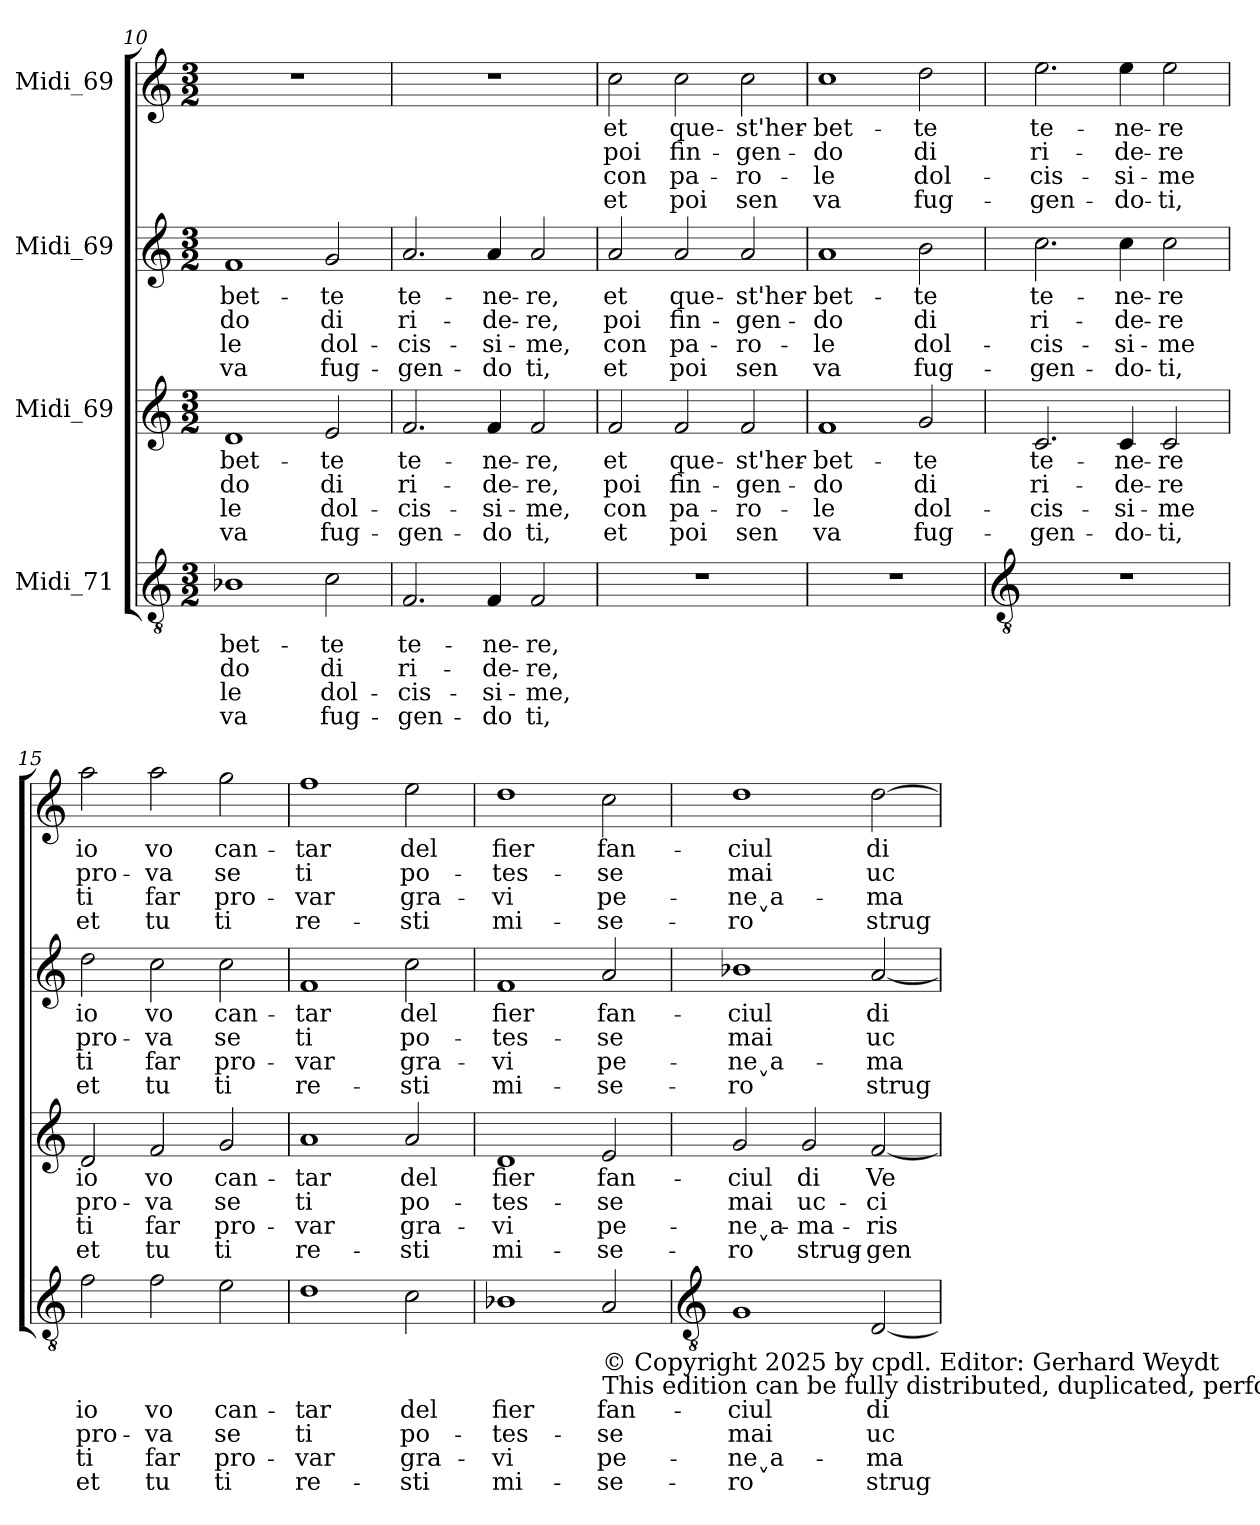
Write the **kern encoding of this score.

**kern	**text	**text	**text	**text	**kern	**text	**text	**text	**text	**kern	**text	**text	**text	**text	**kern	**text	**text	**text	**text
*part4	*part4	*part4	*part4	*part4	*part3	*part3	*part3	*part3	*part3	*part2	*part2	*part2	*part2	*part2	*part1	*part1	*part1	*part1	*part1
*staff4	*staff4	*staff4	*staff4	*staff4	*staff3	*staff3	*staff3	*staff3	*staff3	*staff2	*staff2	*staff2	*staff2	*staff2	*staff1	*staff1	*staff1	*staff1	*staff1
*I"Midi_71	*	*	*	*	*I"Midi_69	*	*	*	*	*I"Midi_69	*	*	*	*	*I"Midi_69	*	*	*	*
*clefGv2	*	*	*	*	*clefG2	*	*	*	*	*clefG2	*	*	*	*	*clefG2	*	*	*	*
*k[]	*	*	*	*	*k[]	*	*	*	*	*k[]	*	*	*	*	*k[]	*	*	*	*
*C:	*	*	*	*	*C:	*	*	*	*	*C:	*	*	*	*	*C:	*	*	*	*
*M3/2	*	*	*	*	*M3/2	*	*	*	*	*M3/2	*	*	*	*	*M3/2	*	*	*	*
=10	=10	=10	=10	=10	=10	=10	=10	=10	=10	=10	=10	=10	=10	=10	=10	=10	=10	=10	=10
!	!LO:LY:b	!LO:LY:b	!LO:LY:b	!LO:LY:b	!	!LO:LY:b	!LO:LY:b	!LO:LY:b	!LO:LY:b	!	!LO:LY:b	!LO:LY:b	!LO:LY:b	!LO:LY:b	!LO:N:vis=1	!	!	!	!
1B-X	bet-	-do	le	va	1d	bet-	-do	le	va	1f	bet-	-do	le	va	1.r	.	.	.	.
!	!LO:LY:b	!LO:LY:b	!LO:LY:b	!LO:LY:b	!	!LO:LY:b	!LO:LY:b	!LO:LY:b	!LO:LY:b	!	!LO:LY:b	!LO:LY:b	!LO:LY:b	!LO:LY:b	!	!	!	!	!
2c	te	di	dol-	-fug-	2e	te	di	dol-	-fug-	2g	te	di	dol-	-fug-	.	.	.	.	.
=11	=11	=11	=11	=11	=11	=11	=11	=11	=11	=11	=11	=11	=11	=11	=11	=11	=11	=11	=11
!	!LO:LY:b	!LO:LY:b	!LO:LY:b	!LO:LY:b	!	!LO:LY:b	!LO:LY:b	!LO:LY:b	!LO:LY:b	!	!LO:LY:b	!LO:LY:b	!LO:LY:b	!LO:LY:b	!LO:N:vis=1	!	!	!	!
2.F	-te-	-ri-	-cis-	-gen-	2.f	-te-	-ri-	-cis-	-gen-	2.a	-te-	-ri-	-cis-	-gen-	1.r	.	.	.	.
!	!LO:LY:b	!LO:LY:b	!LO:LY:b	!LO:LY:b	!	!LO:LY:b	!LO:LY:b	!LO:LY:b	!LO:LY:b	!	!LO:LY:b	!LO:LY:b	!LO:LY:b	!LO:LY:b	!	!	!	!	!
4F	-ne-	-de-	-si-	-do	4f	-ne-	-de-	-si-	-do	4a	-ne-	-de-	-si-	-do	.	.	.	.	.
!	!LO:LY:b	!LO:LY:b	!LO:LY:b	!LO:LY:b	!	!LO:LY:b	!LO:LY:b	!LO:LY:b	!LO:LY:b	!	!LO:LY:b	!LO:LY:b	!LO:LY:b	!LO:LY:b	!	!	!	!	!
2F	re,	re,	me,	ti,	2f	re,	re,	me,	ti,	2a	re,	re,	me,	ti,	.	.	.	.	.
=12	=12	=12	=12	=12	=12	=12	=12	=12	=12	=12	=12	=12	=12	=12	=12	=12	=12	=12	=12
!LO:N:vis=1	!	!	!	!	!	!LO:LY:b	!LO:LY:b	!LO:LY:b	!LO:LY:b	!	!LO:LY:b	!LO:LY:b	!LO:LY:b	!LO:LY:b	!	!LO:LY:b	!LO:LY:b	!LO:LY:b	!LO:LY:b
1.r	.	.	.	.	2f	et	poi	con	et	2a	et	poi	con	et	2cc	et	poi	con	et
!	!	!	!	!	!	!LO:LY:b	!LO:LY:b	!LO:LY:b	!LO:LY:b	!	!LO:LY:b	!LO:LY:b	!LO:LY:b	!LO:LY:b	!	!LO:LY:b	!LO:LY:b	!LO:LY:b	!LO:LY:b
.	.	.	.	.	2f	que-	-fin-	-pa-	-poi	2a	que-	-fin-	-pa-	-poi	2cc	que-	-fin-	-pa-	-poi
!	!	!	!	!	!	!LO:LY:b	!LO:LY:b	!LO:LY:b	!LO:LY:b	!	!LO:LY:b	!LO:LY:b	!LO:LY:b	!LO:LY:b	!	!LO:LY:b	!LO:LY:b	!LO:LY:b	!LO:LY:b
.	.	.	.	.	2f	st'her-	-gen-	-ro-	-sen	2a	st'her-	-gen-	-ro-	-sen	2cc	st'her-	-gen-	-ro-	-sen
=13	=13	=13	=13	=13	=13	=13	=13	=13	=13	=13	=13	=13	=13	=13	=13	=13	=13	=13	=13
!LO:N:vis=1	!	!	!	!	!	!LO:LY:b	!LO:LY:b	!LO:LY:b	!LO:LY:b	!	!LO:LY:b	!LO:LY:b	!LO:LY:b	!LO:LY:b	!	!LO:LY:b	!LO:LY:b	!LO:LY:b	!LO:LY:b
1.r	.	.	.	.	1f	bet-	-do	le	va	1a	bet-	-do	le	va	1cc	bet-	-do	le	va
!	!	!	!	!	!	!LO:LY:b	!LO:LY:b	!LO:LY:b	!LO:LY:b	!	!LO:LY:b	!LO:LY:b	!LO:LY:b	!LO:LY:b	!	!LO:LY:b	!LO:LY:b	!LO:LY:b	!LO:LY:b
.	.	.	.	.	2g	te	di	dol-	-fug-	2b	te	di	dol-	-fug-	2dd	te	di	dol-	-fug-
!!LO:LB:g=z
=14	=14	=14	=14	=14	=14	=14	=14	=14	=14	=14	=14	=14	=14	=14	=14	=14	=14	=14	=14
*clefGv2	*	*	*	*	*	*	*	*	*	*	*	*	*	*	*	*	*	*	*
!LO:N:vis=1	!	!	!	!	!	!LO:LY:b	!LO:LY:b	!LO:LY:b	!LO:LY:b	!	!LO:LY:b	!LO:LY:b	!LO:LY:b	!LO:LY:b	!	!LO:LY:b	!LO:LY:b	!LO:LY:b	!LO:LY:b
1.r	.	.	.	.	2.c	-te-	-ri-	-cis-	-gen-	2.cc	-te-	-ri-	-cis-	-gen-	2.ee	-te-	-ri-	-cis-	-gen-
!	!	!	!	!	!	!LO:LY:b	!LO:LY:b	!LO:LY:b	!LO:LY:b	!	!LO:LY:b	!LO:LY:b	!LO:LY:b	!LO:LY:b	!	!LO:LY:b	!LO:LY:b	!LO:LY:b	!LO:LY:b
.	.	.	.	.	4c	-ne-	-de-	-si-	-do-	4cc	-ne-	-de-	-si-	-do-	4ee	-ne-	-de-	-si-	-do-
!	!	!	!	!	!	!LO:LY:b	!LO:LY:b	!LO:LY:b	!LO:LY:b	!	!LO:LY:b	!LO:LY:b	!LO:LY:b	!LO:LY:b	!	!LO:LY:b	!LO:LY:b	!LO:LY:b	!LO:LY:b
.	.	.	.	.	2c	-re	re	me	ti,	2cc	-re	re	me	ti,	2ee	-re	re	me	ti,
=15	=15	=15	=15	=15	=15	=15	=15	=15	=15	=15	=15	=15	=15	=15	=15	=15	=15	=15	=15
!	!LO:LY:b	!LO:LY:b	!LO:LY:b	!LO:LY:b	!	!LO:LY:b	!LO:LY:b	!LO:LY:b	!LO:LY:b	!	!LO:LY:b	!LO:LY:b	!LO:LY:b	!LO:LY:b	!	!LO:LY:b	!LO:LY:b	!LO:LY:b	!LO:LY:b
2f	io	pro-	-ti	et	2d	io	pro-	-ti	et	2dd	io	pro-	-ti	et	2aa	io	pro-	-ti	et
!	!LO:LY:b	!LO:LY:b	!LO:LY:b	!LO:LY:b	!	!LO:LY:b	!LO:LY:b	!LO:LY:b	!LO:LY:b	!	!LO:LY:b	!LO:LY:b	!LO:LY:b	!LO:LY:b	!	!LO:LY:b	!LO:LY:b	!LO:LY:b	!LO:LY:b
2f	vo	va	far	tu	2f	vo	va	far	tu	2cc	vo	va	far	tu	2aa	vo	va	far	tu
!	!LO:LY:b	!LO:LY:b	!LO:LY:b	!LO:LY:b	!	!LO:LY:b	!LO:LY:b	!LO:LY:b	!LO:LY:b	!	!LO:LY:b	!LO:LY:b	!LO:LY:b	!LO:LY:b	!	!LO:LY:b	!LO:LY:b	!LO:LY:b	!LO:LY:b
2e	can-	-se	pro-	-ti	2g	can-	-se	pro-	-ti	2cc	can-	-se	pro-	-ti	2gg	can-	-se	pro-	-ti
=16	=16	=16	=16	=16	=16	=16	=16	=16	=16	=16	=16	=16	=16	=16	=16	=16	=16	=16	=16
!	!LO:LY:b	!LO:LY:b	!LO:LY:b	!LO:LY:b	!	!LO:LY:b	!LO:LY:b	!LO:LY:b	!LO:LY:b	!	!LO:LY:b	!LO:LY:b	!LO:LY:b	!LO:LY:b	!	!LO:LY:b	!LO:LY:b	!LO:LY:b	!LO:LY:b
1d	tar	ti	var	re-	1a	tar	ti	var	re-	1f	tar	ti	var	re-	1ff	tar	ti	var	re-
!	!LO:LY:b	!LO:LY:b	!LO:LY:b	!LO:LY:b	!	!LO:LY:b	!LO:LY:b	!LO:LY:b	!LO:LY:b	!	!LO:LY:b	!LO:LY:b	!LO:LY:b	!LO:LY:b	!	!LO:LY:b	!LO:LY:b	!LO:LY:b	!LO:LY:b
2c	-del	po-	-gra-	-sti	2a	-del	po-	-gra-	-sti	2cc	-del	po-	-gra-	-sti	2ee	-del	po-	-gra-	-sti
=17	=17	=17	=17	=17	=17	=17	=17	=17	=17	=17	=17	=17	=17	=17	=17	=17	=17	=17	=17
!	!LO:LY:b	!LO:LY:b	!LO:LY:b	!LO:LY:b	!	!LO:LY:b	!LO:LY:b	!LO:LY:b	!LO:LY:b	!	!LO:LY:b	!LO:LY:b	!LO:LY:b	!LO:LY:b	!	!LO:LY:b	!LO:LY:b	!LO:LY:b	!LO:LY:b
1B-X	fier	tes-	-vi	mi-	1d	fier	tes-	-vi	mi-	1f	fier	tes-	-vi	mi-	1dd	fier	tes-	-vi	mi-
!LO:TX:b:t=© Copyright 2025 by cpdl. Editor&colon; Gerhard Weydt\nThis edition can be fully distributed, duplicated, performed, and recorded	!	!	!	!	!	!	!	!	!	!	!	!	!	!	!	!	!	!	!
!	!LO:LY:b	!LO:LY:b	!LO:LY:b	!LO:LY:b	!	!LO:LY:b	!LO:LY:b	!LO:LY:b	!LO:LY:b	!	!LO:LY:b	!LO:LY:b	!LO:LY:b	!LO:LY:b	!	!LO:LY:b	!LO:LY:b	!LO:LY:b	!LO:LY:b
2A	-fan-	-se	pe-	-se-	2e	-fan-	-se	pe-	-se-	2a	-fan-	-se	pe-	-se-	2cc	-fan-	-se	pe-	-se-
!!LO:LB:g=z
=18	=18	=18	=18	=18	=18	=18	=18	=18	=18	=18	=18	=18	=18	=18	=18	=18	=18	=18	=18
*clefGv2	*	*	*	*	*	*	*	*	*	*	*	*	*	*	*	*	*	*	*
!	!LO:LY:b	!LO:LY:b	!LO:LY:b	!LO:LY:b	!	!LO:LY:b	!LO:LY:b	!LO:LY:b	!LO:LY:b	!	!LO:LY:b	!LO:LY:b	!LO:LY:b	!LO:LY:b	!	!LO:LY:b	!LO:LY:b	!LO:LY:b	!LO:LY:b
1G	-ciul	mai	neˬa-	-ro	2g	-ciul	mai	neˬa-	-ro	1b-X	-ciul	mai	neˬa-	-ro	1dd	-ciul	mai	neˬa-	-ro
!	!	!	!	!	!	!LO:LY:b	!LO:LY:b	!LO:LY:b	!LO:LY:b	!	!	!	!	!	!	!	!	!	!
.	.	.	.	.	2g	di	uc-	-ma-	-strug-	.	.	.	.	.	.	.	.	.	.
!	!LO:LY:b	!LO:LY:b	!LO:LY:b	!LO:LY:b	!	!LO:LY:b	!LO:LY:b	!LO:LY:b	!LO:LY:b	!	!LO:LY:b	!LO:LY:b	!LO:LY:b	!LO:LY:b	!	!LO:LY:b	!LO:LY:b	!LO:LY:b	!LO:LY:b
[2D	di	uc	ma	strug	[2f	-Ve	ci	ris	gen	[2a	di	uc	ma	strug	[2dd	di	uc	ma	strug
=	=	=	=	=	=	=	=	=	=	=	=	=	=	=	=	=	=	=	=
*-	*-	*-	*-	*-	*-	*-	*-	*-	*-	*-	*-	*-	*-	*-	*-	*-	*-	*-	*-
